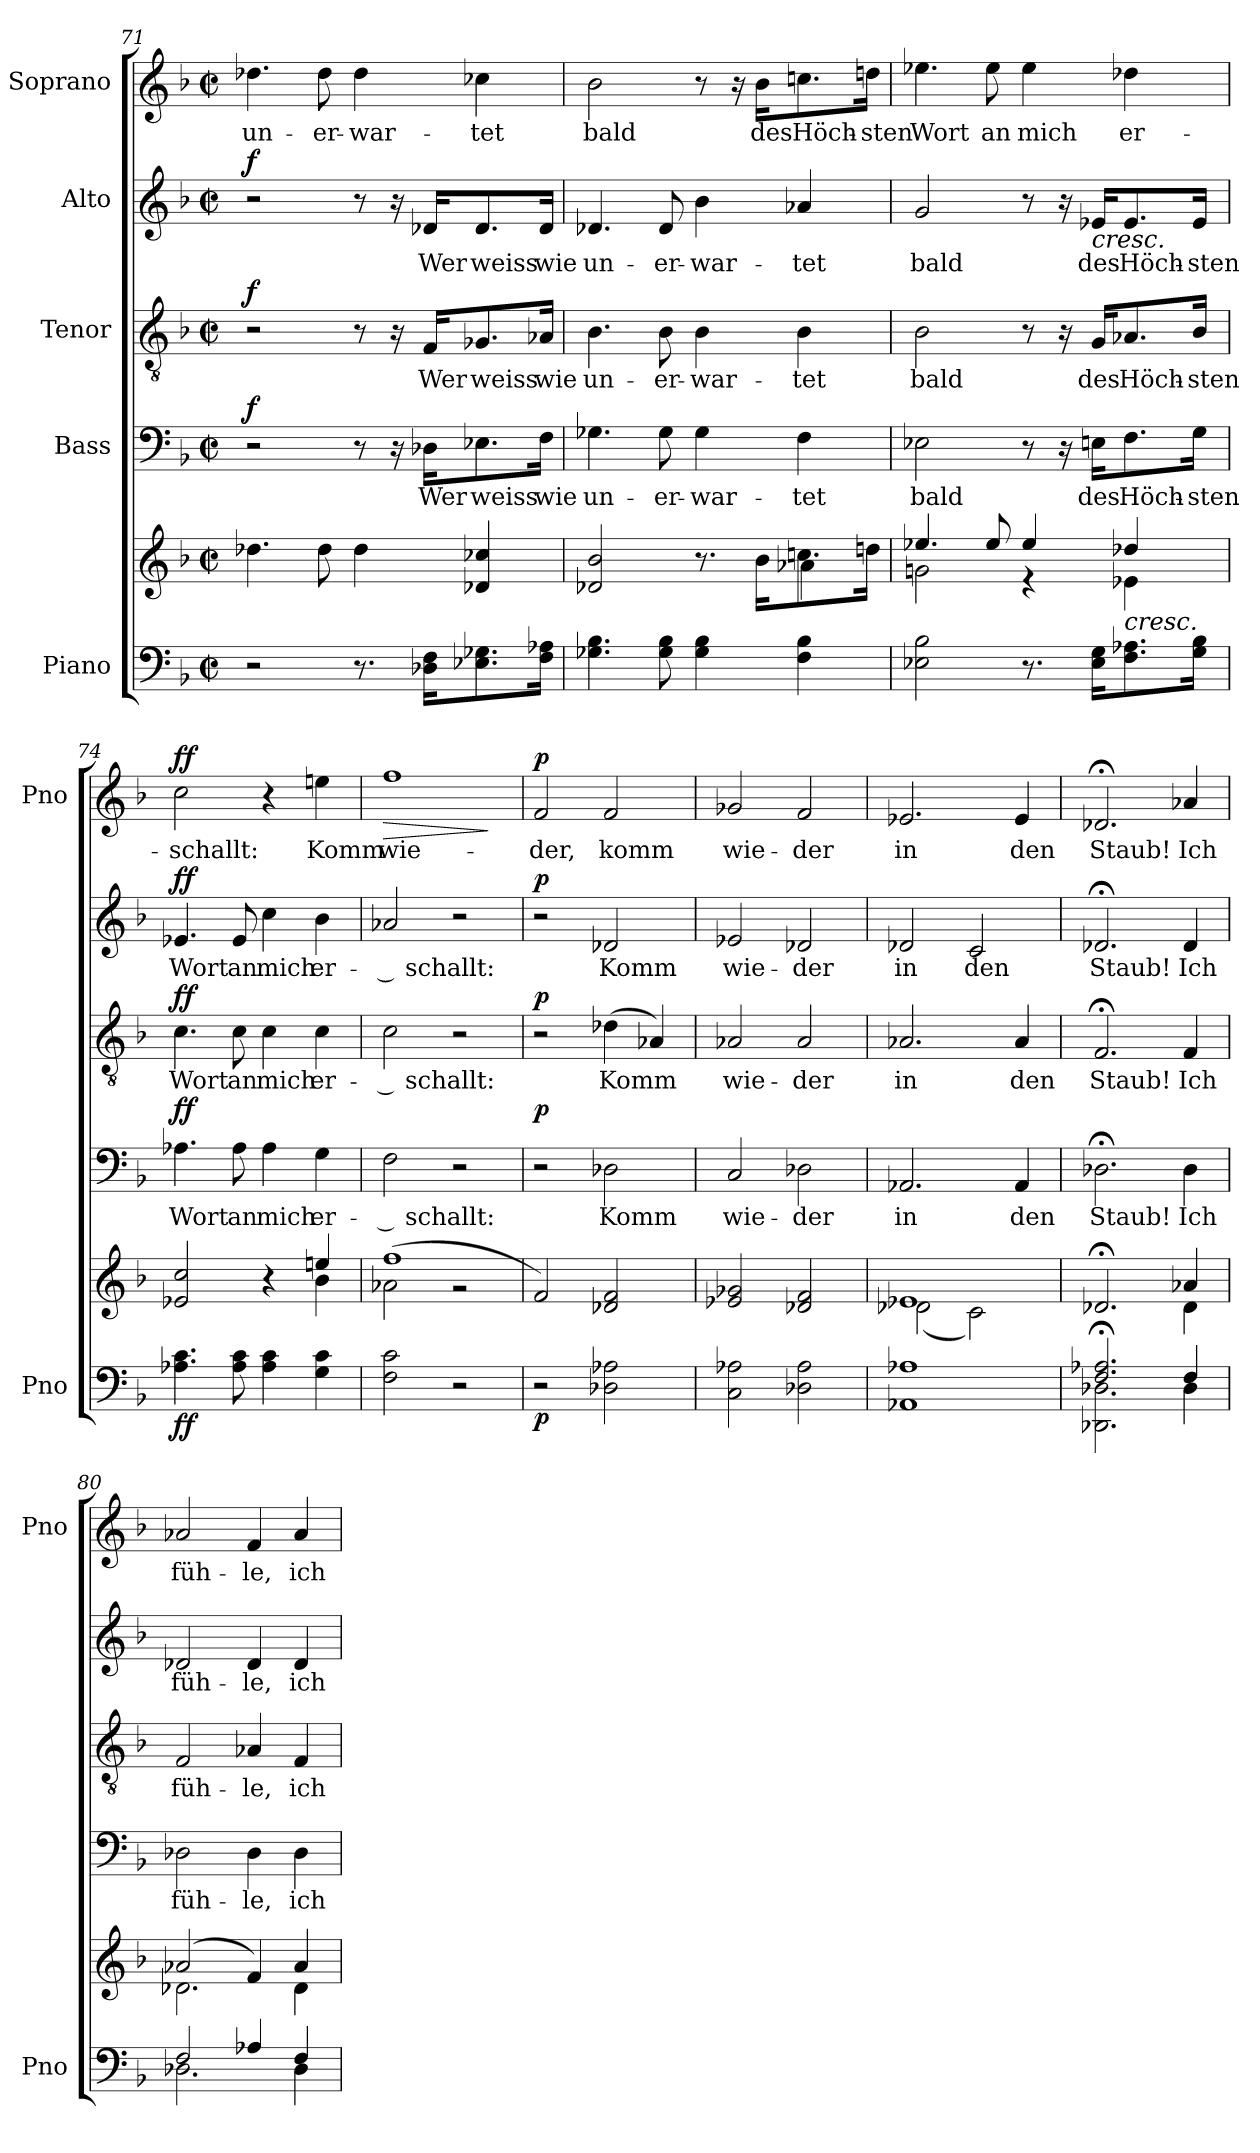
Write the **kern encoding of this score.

**kern	**kern	**dynam	**kern	**text	**dynam	**kern	**text	**dynam	**kern	**text	**dynam	**kern	**text	**dynam
*part5	*part5	*part5	*part4	*part4	*part4	*part3	*part3	*part3	*part2	*part2	*part2	*part1	*part1	*part1
*staff6	*staff5	*staff5/6	*staff4	*staff4	*staff4	*staff3	*staff3	*staff3	*staff2	*staff2	*staff2	*staff1	*staff1	*staff1
*I"Piano	*	*	*I"Bass	*	*	*I"Tenor	*	*	*I"Alto	*	*	*I"Soprano	*	*
*I'Pno	*	*	*	*	*	*	*	*	*	*	*	*I'Pno	*	*
!!LO:PB:g=z
*clefF4	*clefG2	*	*clefF4	*	*	*clefGv2	*	*	*clefG2	*	*	*clefG2	*	*
*k[b-]	*k[b-]	*	*k[b-]	*	*	*k[b-]	*	*	*k[b-]	*	*	*k[b-]	*	*
*F:	*F:	*	*F:	*	*	*F:	*	*	*F:	*	*	*F:	*	*
*M2/2	*M2/2	*	*M2/2	*	*	*M2/2	*	*	*M2/2	*	*	*M2/2	*	*
*met(c|)	*met(c|)	*	*met(c|)	*	*	*met(c|)	*	*	*met(c|)	*	*	*met(c|)	*	*
=71	=71	=71	=71	=71	=71	=71	=71	=71	=71	=71	=71	=71	=71	=71
!	!	!	!	!	!LO:DY:b	!	!	!LO:DY:b	!	!	!LO:DY:b	!	!LO:LY:b	!
2r	4.dd-X\	.	2r	.	f	2r	.	f	2r	.	f	4.dd-X\	un-	.
!	!	!	!	!	!	!	!	!	!	!	!	!	!LO:LY:b	!
.	8dd-\	.	.	.	.	.	.	.	.	.	.	8dd-\	-er-	.
!	!	!	!	!	!	!	!	!	!	!	!	!	!LO:LY:b	!
8.r	4dd-\	.	8r	.	.	8r	.	.	8r	.	.	4dd-\	-war-	.
.	.	.	16r	.	.	16r	.	.	16r	.	.	.	.	.
!	!	!	!	!LO:LY:b	!	!	!LO:LY:b	!	!	!LO:LY:b	!	!	!	!
16D-X\ 16F\KL	.	.	16D-X\KL	Wer	.	16F/KL	Wer	.	16d-X/KL	Wer	.	.	.	.
!	!	!	!	!LO:LY:b	!	!	!LO:LY:b	!	!	!LO:LY:b	!	!	!LO:LY:b	!
8.E-X\ 8.G-X\	4d-X/ 4cc-X/	.	8.E-X\	weiss	.	8.G-X/	weiss	.	8.d-/	weiss	.	4cc-X\	-tet	.
!	!	!	!	!LO:LY:b	!	!	!LO:LY:b	!	!	!LO:LY:b	!	!	!	!
16F\ 16A-X\Jk	.	.	16F\Jk	wie	.	16A-X/Jk	wie	.	16d-/Jk	wie	.	.	.	.
=72	=72	=72	=72	=72	=72	=72	=72	=72	=72	=72	=72	=72	=72	=72
*	*^	*	*	*	*	*	*	*	*	*	*	*	*	*
!	!	!	!	!	!LO:LY:b	!	!	!LO:LY:b	!	!	!LO:LY:b	!	!	!LO:LY:b	!
4.G-X\ 4.B-\	2d-X/ 2b-/	2.ryy	.	4.G-X\	un-	.	4.B-\	un-	.	4.d-X/	un-	.	2b-\	bald	.
!	!	!	!	!	!LO:LY:b	!	!	!LO:LY:b	!	!	!LO:LY:b	!	!	!	!
8G-\ 8B-\	.	.	.	8G-\	-er-	.	8B-\	-er-	.	8d-/	-er-	.	.	.	.
!	!	!	!	!	!LO:LY:b	!	!	!LO:LY:b	!	!	!LO:LY:b	!	!	!	!
4G-\ 4B-\	8.r	.	.	4G-\	-war-	.	4B-\	-war-	.	4b-\	-war-	.	8r	.	.
.	.	.	.	.	.	.	.	.	.	.	.	.	16r	.	.
!	!	!	!	!	!	!	!	!	!	!	!	!	!	!LO:LY:b	!
.	16b-\KL	.	.	.	.	.	.	.	.	.	.	.	16b-\KL	des	.
!	!	!	!	!	!LO:LY:b	!	!	!LO:LY:b	!	!	!LO:LY:b	!	!	!LO:LY:b	!
4F\ 4B-\	8.ccn\	4a-X\	.	4F\	-tet	.	4B-\	-tet	.	4a-X/	-tet	.	8.ccn\	Höch-	.
!	!	!	!	!	!	!	!	!	!	!	!	!	!	!LO:LY:b	!
.	16ddn\Jk	.	.	.	.	.	.	.	.	.	.	.	16ddn\Jk	-sten	.
=73	=73	=73	=73	=73	=73	=73	=73	=73	=73	=73	=73	=73	=73	=73	=73
!	!	!	!	!	!LO:LY:b	!	!	!LO:LY:b	!	!	!LO:LY:b	!	!	!LO:LY:b	!
2E-X\ 2B-\	4.ee-X/	2gn\	.	2E-X\	bald	.	2B-\	bald	.	2g/	bald	.	4.ee-X\	Wort	.
!	!	!	!	!	!	!	!	!	!	!	!	!	!	!LO:LY:b	!
.	8ee-/	.	.	.	.	.	.	.	.	.	.	.	8ee-\	an	.
!	!	!	!	!	!	!	!	!	!	!	!	!	!	!LO:LY:b	!
8.r	4ee-/	4re	.	8r	.	.	8r	.	.	8r	.	.	4ee-\	mich	.
.	.	.	.	16r	.	.	16r	.	.	16r	.	.	.	.	.
!	!	!	!	!	!LO:LY:b	!	!	!LO:LY:b	!	!	!LO:LY:b	!LO:HP:b	!	!	!
16E-\ 16G\KL	.	.	.	16En\KL	des	.	16G/KL	des	.	16e-X/KL	des	<	.	.	.
!	!	!	!LO:HP:b	!	!LO:LY:b	!	!	!LO:LY:b	!	!	!LO:LY:b	!	!	!LO:LY:b	!
8.F\ 8.A-X\	4dd-X/	4e-X\	<	8.F\	Höch-	.	8.A-X/	Höch-	.	8.e-/	Höch-	.	4dd-X\	er-	.
!	!	!	!	!	!LO:LY:b	!	!	!LO:LY:b	!	!	!LO:LY:b	!	!	!	!
16G\ 16B-\Jk	.	.	.	16G\Jk	-sten	.	16B-/Jk	-sten	.	16e-/Jk	-sten	.	.	.	.
=74	=74	=74	=74	=74	=74	=74	=74	=74	=74	=74	=74	=74	=74	=74	=74
!	!	!	!LO:DY:b=2	!	!LO:LY:b	!LO:DY:b	!	!LO:LY:b	!LO:DY:b	!	!LO:LY:b	!LO:DY:b	!	!LO:LY:b	!LO:DY:b
4.A-X\ 4.c\	2e-X/ 2cc/	2.ryy	ff	4.A-X\	Wort	ff	4.c\	Wort	ff	4.e-X/	Wort	ff	2cc\	-schallt:	ff
!	!	!	!	!	!LO:LY:b	!	!	!LO:LY:b	!	!	!LO:LY:b	!	!	!	!
8A-\ 8c\	.	.	.	8A-\	an	.	8c\	an	.	8e-/	an	.	.	.	.
!	!	!	!	!	!LO:LY:b	!	!	!LO:LY:b	!	!	!LO:LY:b	!	!	!	!
4A-\ 4c\	4r	.	.	4A-\	mich	.	4c\	mich	.	4cc\	mich	[	4r	.	.
!	!	!	!	!	!LO:LY:b	!	!	!LO:LY:b	!	!	!LO:LY:b	!	!	!LO:LY:b	!
4G\ 4c\	4een/	4b-\	.	4G\	er-	.	4c\	er-	.	4b-\	er-	.	4een\	Komm	.
!!LO:PB:g=z
=75	=75	=75	=75	=75	=75	=75	=75	=75	=75	=75	=75	=75	=75	=75	=75
!	!	!	!	!	!LO:LY:b	!	!	!LO:LY:b	!	!	!LO:LY:b	!	!	!LO:LY:b	!LO:HP:b
2F\ 2c\	(>1ff	2a-X\	.	2F\	­ schallt:	.	2c\	­ schallt:	.	2a-X/	­ schallt:	.	1ff	wie-	>
2r	.	2r	.	2r	.	.	2r	.	.	2r	.	.	.	.	.
*	*v	*v	*	*	*	*	*	*	*	*	*	*	*	*	*
.	.	[	.	.	.	.	.	.	.	.	.	.	.	]
=76	=76	=76	=76	=76	=76	=76	=76	=76	=76	=76	=76	=76	=76	=76
!	!	!LO:DY:b=2	!	!	!LO:DY:b	!	!	!LO:DY:b	!	!	!LO:DY:b	!	!LO:LY:b	!LO:DY:b
2r	2f/)	p	2r	.	p	2r	.	p	2r	.	p	2f/	-der,	p
!	!	!	!	!LO:LY:b	!	!	!LO:LY:b	!	!	!LO:LY:b	!	!	!LO:LY:b	!
2D-X\ 2A-X\	2d-X/ 2f/	.	2D-X\	Komm	.	(>4d-X\	Komm	.	2d-X/	Komm	.	2f/	komm	.
.	.	.	.	.	.	4A-X/)	.	.	.	.	.	.	.	.
=77	=77	=77	=77	=77	=77	=77	=77	=77	=77	=77	=77	=77	=77	=77
!	!	!	!	!LO:LY:b	!	!	!LO:LY:b	!	!	!LO:LY:b	!	!	!LO:LY:b	!
2C\ 2A-X\	2e-X/ 2g-X/	.	2C/	wie-	.	2A-X/	wie-	.	2e-X/	wie-	.	2g-X/	wie-	.
!	!	!	!	!LO:LY:b	!	!	!LO:LY:b	!	!	!LO:LY:b	!	!	!LO:LY:b	!
2D-X\ 2A-\	2d-X/ 2f/	.	2D-X\	-der	.	2A-/	-der	.	2d-X/	-der	.	2f/	-der	.
=78	=78	=78	=78	=78	=78	=78	=78	=78	=78	=78	=78	=78	=78	=78
*	*^	*	*	*	*	*	*	*	*	*	*	*	*	*
!	!	!	!	!	!LO:LY:b	!	!	!LO:LY:b	!	!	!LO:LY:b	!	!	!LO:LY:b	!
1AA-X 1A-X	1e-X	(<2d-X\	.	2.AA-X/	in	.	2.A-X/	in	.	2d-X/	in	.	2.e-X/	in	.
!	!	!	!	!	!	!	!	!	!	!	!LO:LY:b	!	!	!	!
.	.	2c\)	.	.	.	.	.	.	.	2c/	den	.	.	.	.
!	!	!	!	!	!LO:LY:b	!	!	!LO:LY:b	!	!	!	!	!	!LO:LY:b	!
.	.	.	.	4AA-/	den	.	4A-/	den	.	.	.	.	4e-/	den	.
=79	=79	=79	=79	=79	=79	=79	=79	=79	=79	=79	=79	=79	=79	=79	=79
*^	*	*	*	*	*	*	*	*	*	*	*	*	*	*	*
!	!	!	!	!	!	!LO:LY:b	!	!	!LO:LY:b	!	!	!LO:LY:b	!	!	!LO:LY:b	!
2.F/; 2.A-X/;	2.DD-X\ 2.D-X\	2.d-X;</	2.ryy	.	2.D-X;<\	Staub!	.	2.F;</	Staub!	.	2.d-X;</	Staub!	.	2.d-X;</	Staub!	.
!	!	!	!	!	!	!LO:LY:b	!	!	!LO:LY:b	!	!	!LO:LY:b	!	!	!LO:LY:b	!
4F/	4D-\	4a-X/	4d-\	.	4D-\	Ich	.	4F/	Ich	.	4d-/	Ich	.	4a-X/	Ich	.
=80	=80	=80	=80	=80	=80	=80	=80	=80	=80	=80	=80	=80	=80	=80	=80	=80
!	!	!	!	!	!	!LO:LY:b	!	!	!LO:LY:b	!	!	!LO:LY:b	!	!	!LO:LY:b	!
2F/	2.D-X\	(>2a-X/	2.d-X\	.	2D-X\	füh-	.	2F/	füh-	.	2d-X/	füh-	.	2a-X/	füh-	.
!	!	!	!	!	!	!LO:LY:b	!	!	!LO:LY:b	!	!	!LO:LY:b	!	!	!LO:LY:b	!
4A-X/	.	4f/)	.	.	4D-\	-le,	.	4A-X/	-le,	.	4d-/	-le,	.	4f/	-le,	.
!	!	!	!	!	!	!LO:LY:b	!	!	!LO:LY:b	!	!	!LO:LY:b	!	!	!LO:LY:b	!
4F/	4D-\	4a-/	4d-\	.	4D-\	ich	.	4F/	ich	.	4d-/	ich	.	4a-/	ich	.
*v	*v	*	*	*	*	*	*	*	*	*	*	*	*	*	*	*
*	*v	*v	*	*	*	*	*	*	*	*	*	*	*	*	*
=	=	=	=	=	=	=	=	=	=	=	=	=	=	=
*-	*-	*-	*-	*-	*-	*-	*-	*-	*-	*-	*-	*-	*-	*-
